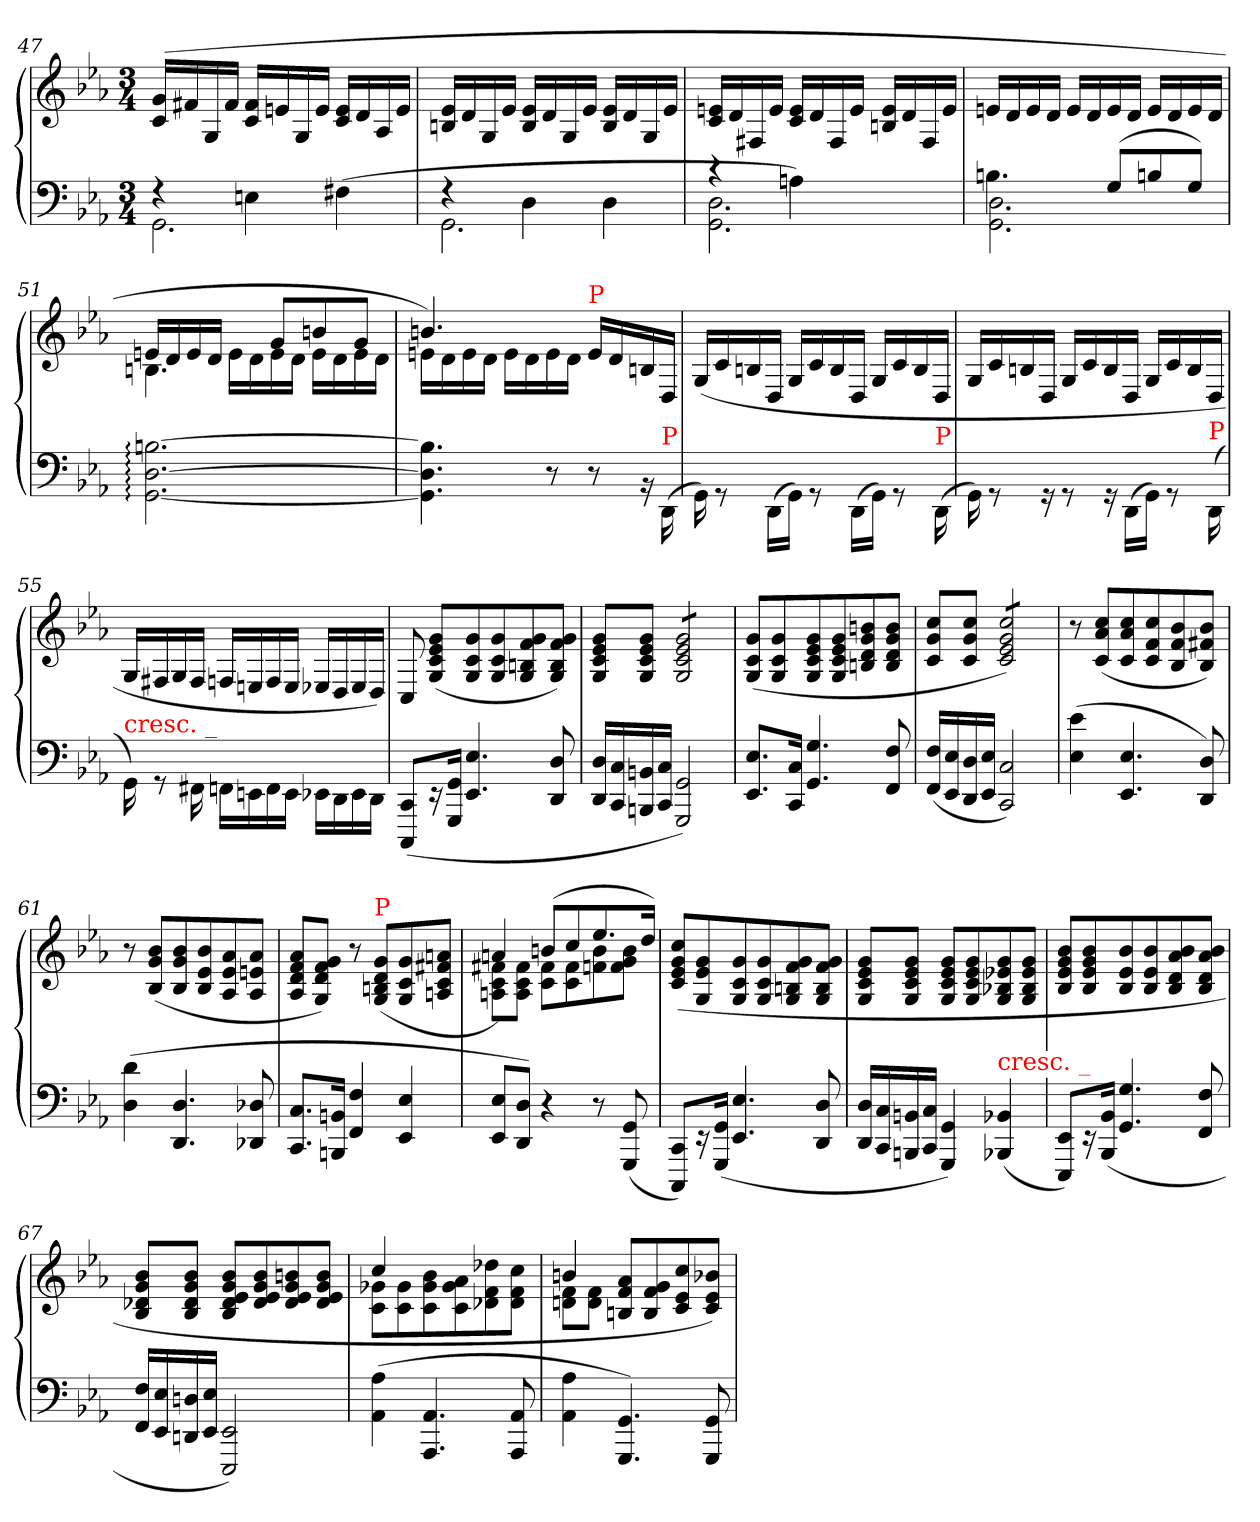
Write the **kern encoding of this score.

**kern	**kern
*part1	*part1
*staff2	*staff1
*clefF4	*clefG2
*k[b-e-a-]	*k[b-e-a-]
*c:	*c:
*M3/4	*M3/4
=47	=47
*^	*
4rF	2.GG)	(>16g 16cLL
.	.	16f#X
.	.	16G
.	.	16f#JJ
4En\	.	16f# 16cLL
.	.	16en
.	.	16G
.	.	16eJJ
(>4F#X\	.	16e 16cLL
.	.	16d
.	.	16A-
.	.	16eJJ
=48	=48	=48
4rF	(>2.GG	16e- 16BnLL
.	.	16d
.	.	16G
.	.	16e-JJ
4D\	.	16e- 16BLL
.	.	16d
.	.	16G
.	.	16e-JJ
4D\	.	16e- 16BLL
.	.	16d
.	.	16G
.	.	16e-JJ
=49	=49	=49
4rc	2.D 2.GG	16en 16cLL
.	.	16d
.	.	16F#X
.	.	16eJJ
4An\)	.	16e 16cLL
.	.	16d
.	.	16F#
.	.	16eJJ
4ryy	.	16e 16BnLL
.	.	16d
.	.	16F#
.	.	16eJJ
=50	=50	=50
4.Bn\	2.D 2.GG	16enLL
.	.	16d
.	.	16e
.	.	16dJJ
.	.	16eLL
.	.	16d
(<8GL	.	16e
.	.	16dJJ
8Bn	.	16eLL
.	.	16d
8GJ)	.	16e
.	.	16dJJ
*v	*v	*
=51	=51
*	*^
[2.Bn: [2.D: [2.GG:	4.Bn\	16enLL
.	.	16d/
.	.	16e
.	.	16dJJ
.	.	16eLL
.	.	16d
.	8gL	16e
.	.	16dJJ
.	8bn	16eLL
.	.	16d
.	8gJ	16e
.	.	16dJJ
=52	=52	=52
4.Bn]\ 4.D]\ 4.GG]\	4.bn/)	16en\LL)
.	.	16d
.	.	16e
.	.	16dJJ
.	.	16e\LL
.	.	16d
8r	8ryy	16e
.	.	16dJJ
!	!LO:TX:a:color=red:t=P	!
8r	16e\LL	4ryy
.	16d\	.
16rBB	16Bn/	.
!LO:TX:a:color=red:t=P	!	!
(>16DD\	(>16D/JJ	.
*	*v	*v
=53	=53
16GG\)	(>16G/LL
8rGG	16c/
.	16Bn/
(>16DD\LL	16D/JJ
16GG\JJ)	16G/LL
8rGG	16c/
.	16B/
(>16DD\LL	16D/JJ
16GG\JJ)	16G/LL
8rGG	16c/
.	16B/
!LO:TX:a:color=red:t=P	!
(>16DD\	16D/JJ
=54	=54
16GG\)	16G/LL
8rGG	16c/
.	16Bn/
16rGG	16D/JJ
8rGG	16G/LL
.	16c/
16rGG	16B/
(>16DD\LL	16D/JJ
16GG\JJ)	16G/LL
8rGG	16c/
.	16B/
!LO:TX:a:color=red:t=P	!
(>16DD\	16D/JJ
=55	=55
!LO:TX:a:color=red:t=cresc. _	!
16GG\)	16G/LL
8rGG	16F#X
.	16G/
16FF#X\	16F#/JJ
16FFn\LL	16Fn/LL
16EEn\	16En/
16FF\	16F/
16EE\JJ	16E/JJ
16EE-X\LL	16E-XLL
16DD\	16D/
16EE-\	16E-/
16DD\JJ	16D/JJ)
=56	=56
(<8CC/ 8CCC/L	8C/
16rEE	(>8g 8e- 8c 8GL
16GG 16GGGJk	.
4.E-/ 4.EE-/	8g 8c 8G
.	8g 8c 8G
.	8g 8f 8Bn 8G
8D/ 8DD/	8g 8f 8B 8GJ)
=57	=57
16D/ 16DD/LL	8g 8e- 8c 8GL
16C 16CC	.
16BBn 16BBBn	8g 8e- 8c 8GJ
16C 16CCJJ	.
*	*tremolo
2GG/ 2GGG/)	8g 8e- 8c 8GL
.	8g 8e- 8c 8G
.	8g 8e- 8c 8G
.	8g 8e- 8c 8GJ
*	*Xtremolo
=58	=58
8.E-/ 8.EE-/L	(>8g 8c 8GL
.	8g 8c 8G
16C 16CCJk	.
4.G/ 4.GG/	8g 8e- 8c 8G
.	8g 8e- 8c 8G
.	8bn 8g 8d 8Bn
8F/ 8FF/	8b 8g 8d 8BJ
=59	=59
(>16F 16FFLL	8cc 8g 8cL
16E- 16EE-	.
16D 16DD	8cc 8g 8cJ
16E- 16EE-JJ	.
*	*tremolo
2C 2CC)	8cc 8g 8e- 8c)L
.	8cc 8g 8e- 8c)
.	8cc 8g 8e- 8c)
.	8cc 8g 8e- 8c)J
*	*Xtremolo
=60	=60
(>4e- 4E-	8r
.	(>8cc 8a- 8cL
4.E-/ 4.EE-/	8cc 8a- 8c
.	8cc 8f 8c
.	8b- 8f 8B-
8D/ 8DD/)	8b- 8f#X 8B-J)
=61	=61
(>4d 4D	8r
.	(>8b- 8g 8B-L
4.D/ 4.DD/	8b- 8g 8B-
.	8b- 8e- 8B-
.	8a- 8e- 8A-
8D-X/ 8DD-X/	8a- 8en 8A-J
=62	=62
8.C/ 8.CC/L	8a- 8f 8d 8A-L
.	8g 8f 8d 8GJ)
16BBn 16BBBnJk	.
4F/ 4FF/	8r
!	!LO:TX:a:color=red:t=P
.	(>8g 8d 8Bn 8GL
4E-/ 4EE-/	8g 8c 8G
.	8an 8f#X 8c 8AnJ
=63	=63
*	*^
8E-/ 8EE-/L	4an)	8f#X 8c 8AnL
8D 8DDJ)	.	8f# 8c 8AJ
4r	(>8bnL	8f# 8cL
.	8cc	8f# 8c
8r	8.ee-	8b 8fn
(<8GG 8GGG	.	8b 8g 8fJ
.	16ddJk)	.
*	*v	*v
=64	=64
8CC 8CCCL)	(>8cc 8g 8e- 8cL
16rEE	8g 8e- 8G
(>16GG 16GGGJk	.
4.E- 4.EE-	8g 8c 8G
.	8g 8c 8G
.	8g 8f 8Bn 8G
8D 8DD	8g 8f 8B 8GJ
=65	=65
16D/ 16DD/LL	8g 8e- 8c 8GL
16C 16CC	.
16BBn 16BBBn	8g 8e- 8c 8GJ
16C 16CCJJ	.
4GG/ 4GGG/)	8g 8e- 8c 8GL
.	8g 8e- 8c 8G
!LO:TX:a:color=red:t=cresc. _	!
(<4BB-X/ 4BBB-X/	8g 8e-X 8B-X 8G
.	8g 8e- 8B- 8GJ
=66	=66
8EE- 8EEE-L)	8b- 8g 8e- 8B-L
16rEE	8b- 8g 8e- 8B-
(>16BB- 16BBB-Jk	.
4.G/ 4.GG/	8b- 8e- 8B-
.	8b- 8e- 8B-
.	8b- 8a- 8d 8B-
8F/ 8FF/	8b- 8a- 8d 8B-J
=67	=67
16F/ 16FF/LL	8b- 8g 8d-X 8B-L
16E- 16EE-	.
16Dn 16DDn	8b- 8g 8d- 8B-J
16E- 16EE-JJ	.
2EE- 2EEE-)	8b- 8g 8e- 8d- 8B-L
.	8b- 8g 8e- 8d-
.	8bn 8g 8e- 8d-
.	8b 8g 8e- 8d-J
=68	=68
*	*^
(>4A- 4AA-	4cc	8g-X 8cL
.	.	8g- 8c
4.AA- 4.AAA-	2ryy	8b- 8g- 8c
.	.	8a- 8g- 8c
.	.	8dd-X 8f 8d-X
8AA- 8AAA-	.	8cc 8f 8d-J
=69	=69	=69
4A-\ 4AA-\	4bn	8f 8dnL
.	.	8f 8dJ
4.GG/ 4.GGG/)	8a- 8f 8BnL	2ryy
.	8g 8f 8B	.
.	8cc 8e- 8c	.
8GG/ 8GGG/	8b-X 8e- 8cJ)	.
*	*v	*v
=	=
*-	*-
